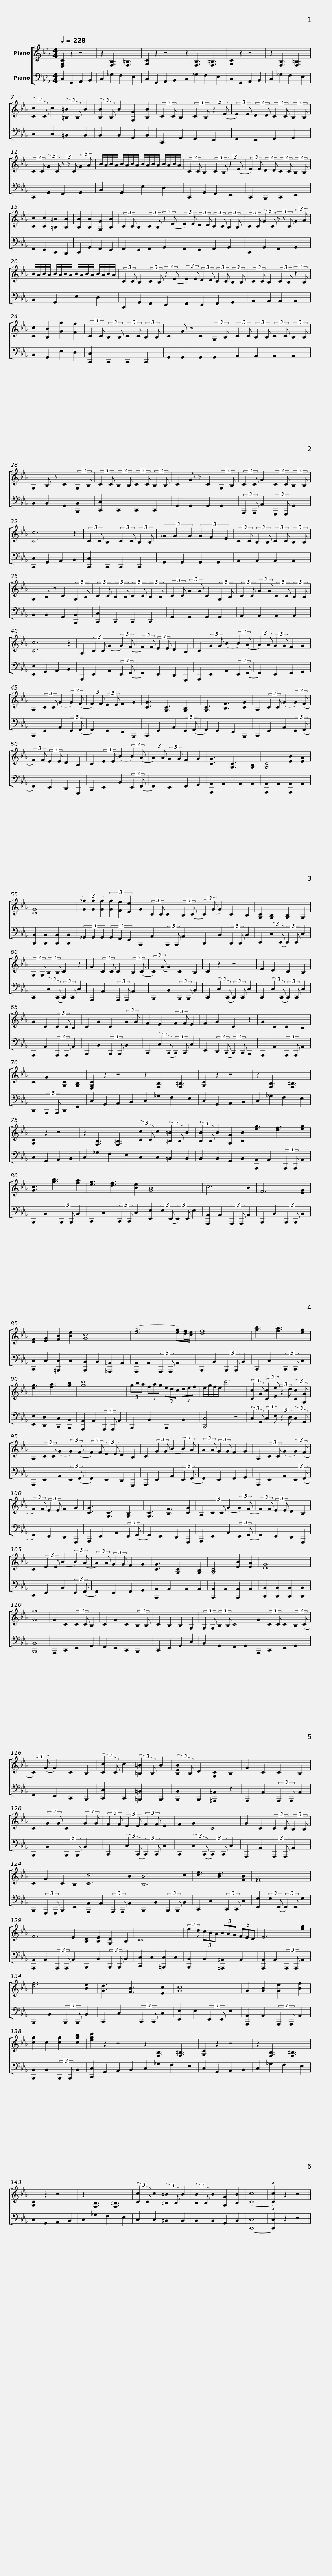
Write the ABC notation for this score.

X:1
%%score [ 1 2 ]
L:1/8
Q:1/4=228
M:4/4
I:linebreak $
K:Eb
V:1 treble
V:2 bass
V:1
 [E,G,C]2 z2 z4 | z2 [F,B,]3 [F,=B,]3 | [G,C]2 z2 z4 | z2 [F,B,]3 [F,=B,]3 | [G,C]2 z2 z4 | %5
 z2 [F,B,]3 [F,=B,]3 | (3:2:2[Cc]2 C c2 (3:2:2[=B,=B]2 B, B2 |$ (3:2:2[B,B]2 B, B2 [G,G]2 [B,B]2 | (3:2:2C2 C B,2 (3:2:2C2 B, (3:2:2z2 (E | (3:2:2E2) E (3:2:2D2 D (3:2:2C2 C (3:2:2B,2 B, | %10
 (3:2:2C2 C (3:2:2G2 C (3z z C (3:2:2G2 A |$ B/A/B/A/ B/A/B/A/ B/A/B/A/ B/A/B/A/ | (3:2:2C2 C B,2 (3:2:2C2 B, (3:2:2z2 (E | (3:2:2E2) E (3:2:2D2 D (3:2:2C2 C (3:2:2B,2 B, | [Cc]2 [Cc]2 [=B,=B]2 [B,B]2 |$ %15
 [B,B]2 [B,B]2 [G,G]2 [B,B]2 | (3:2:2C2 C B,2 (3:2:2C2 B, (3:2:2z2 (E | (3:2:2E2) E (3:2:2D2 D (3:2:2C2 C (3:2:2B,2 B, | (3:2:2C2 C (3:2:2G2 C (3z z C (3:2:2G2 A |$ B/A/B/A/ B/A/B/A/ B/A/B/A/ B/A/B/A/ | %20
 (3:2:2C2 C B,2 (3:2:2C2 B, (3:2:2z2 (E | (3:2:2E2) E (3:2:2D2 D (3:2:2C2 C (3:2:2B,2 B, |$ (3:2:2C2 C B,2 (3:2:2C2 B, (3:2:2z2 B, | [Cc]2 [B,B]2 [Gg]2 [Ff]2 | (3:2:2C2 C (3:2:2B,2 B, (3:2:2C2 C (3:2:2B,2 B, | %25
 C2 G z C2 (3:2:2G,2 B, |$ (3:2:2C2 C (3:2:2B,2 B, (3:2:2C2 C (3:2:2B,2 B, | G,2 B, z C2 (3:2:2G,2 B, | (3:2:2C2 C (3:2:2B,2 B, (3:2:2C2 C (3:2:2B,2 B, | C2 G z C2 (3:2:2G,2 B, |$ %30
 (3:2:2C2 C G2 (3:2:2C2 C (3:2:2B,2 B, | [Cc]6 z2 | (3:2:2C2 C B,2 (3:2:2C2 C (3:2:2B,2 B, | (3_G2 G2 G2 (3G2 F2 E2 |$ (3:2:2C2 C (3:2:2B,2 B, (3:2:2C2 C (3:2:2B,2 B, | %35
 G,2 B, z C2 (3:2:2G,2 B, | (3:2:2C2 C (3:2:2B,2 B, (3:2:2C2 C (3:2:2B,2 B, | (3:2:2C2 C (3:2:2G2 G C2 (3:2:2G,2 B, |$ (3:2:2C2 C (3:2:2G2 G (3:2:2C2 C (3:2:2B,2 B, | [Cc]6 z2 | %40
 A,2 (3:2:2C2 C (G2 (3:2:2G2) (F | (3:2:2F2) F (3:2:2E2 E D2 B,2 | C2 (3:2:2G2 G (B2 (3:2:2B2) (A |$ (3:2:2A2) A (3:2:2G2 G F2 G2 | A,2 (3:2:2C2 C (G2 (3:2:2G2) (F | %45
 (3:2:2F2) F (3:2:2E2 E F2 G2 | [CG]3 [G,C]3 [G,B,]2 | [G,C]3 [B,F]3 [CG]2 |$ A,2 (3:2:2C2 C (G2 (3:2:2G2) (F | (3:2:2F2) F (3:2:2E2 E D2 B,2 | %50
 C2 (3:2:2E2 E (B2 (3:2:2B2) (A | (3:2:2A2) A (3:2:2G2 G F2 G2 | [CG]3 [G,C]3 [G,B,]2 | [G,C]4 [EB]2 [EA]2 |$ [DG]8 | %55
 (3[G_g]2 [Gg]2 [Gg]2 (3[Gg]2 [Ff]2 [Ee]2 | G2 (3:2:2C2 C C2 (3:2:2B,2 (C | (3:2:2C2) (G G2) C2 B,2 | [G,C]2 [G,B,]2 [G,B,]2 G,2 |$ (3:2:2G,2 G, (3:2:2B,2 B, C2 z2 | %60
 G2 (3:2:2C2 C C2 (3:2:2B,2 (C | (3:2:2C2) (G G2) C2 B,2 | C2 z2 z4 |$ E2 D2 C2 B,2 | G2 C2 (3:2:2C2 C B,2 | %65
 C2 G2 C2 (3:2:2G2 G | F2 E2 (3:2:2F2 F E2 | F2 G2 C2 z2 |$ G2 C2 C2 B,2 | C2 G2 [G,C]2 [G,B,]2 | %70
 [E,G,C]2 z2 z4 | z2 [F,B,]3 [F,=B,]3 | [G,C]2 z2 z4 | z2 [F,B,]3 [F,=B,]3 | [G,C]2 z2 z4 |$ %75
 z2 [F,B,]3 [F,=B,]3 | (3:2:2[Cc]2 C c2 (3:2:2[=B,=B]2 B, B2 | (3:2:2[B,B]2 B, B2 [G,G]2 [B,B]2 | [eg]3 [df]3 [eg]2 | [Gc]3 [gb]3 [fa]2 |$ %80
 [eg]3 [df]3 [Be]2 | [GB]8 | c6 B2 | F6 [EG]2 | [DF]2 [EG]2 [FB]2 [Be]2 | %85
 [Gc]8 |$ ([eg]6 [eg])[df]/[ce]/ | [df]8 | [gb]3 [fa]3 [eg]2 | [eg]3 [fa]3 [gb]2 | %90
 [gc']8 |$ (3gba (3fag (3edc (3def | e/g/f/e/ c'6 | (3:2:2[Cc]2 G (3:2:2[Cc]2 [Ee] (3:2:2z2 d (3:2:2[Cc]2 [G,G] | A,2 (3:2:2C2 C (G2 (3:2:2G2) (F |$ %95
 (3:2:2F2) F (3:2:2E2 E D2 B,2 | C2 (3:2:2G2 G (B2 (3:2:2B2) A | (3:2:2A2 A (3:2:2G2 G F2 G2 | A,2 (3:2:2C2 C (G2 (3:2:2G2) (F | (3:2:2F2) F (3:2:2E2 E F2 G2 |$ %100
 [CG]3 [G,C]3 [G,B,]2 | [G,C]3 [B,F]3 [CG]2 | A,2 (3:2:2C2 C (G2 (3:2:2G2) (F | (3:2:2F2) F (3:2:2E2 E D2 B,2 | C2 (3:2:2E2 E (B2 (3:2:2B2) (A |$ %105
 (3:2:2A2) A (3:2:2G2 G F2 G2 | [CG]3 [G,C]3 [G,B,]2 | [G,C]4 [EB]2 [EA]2 | [DG]8 | [Gg]8 | %110
 G2 C2 (3:2:2C2 C B,2 | C2 G2 C2 (3:2:2B,2 B, |$ C2 B,2 B,2 G,2 | (3:2:2G,2 G, (3:2:2B,2 B, C4 | G2 (3:2:2C2 C C2 (3:2:2B,2 (C | %115
 (3:2:2C2) (G G2) C2 B,2 | (3:2:2[Cc]2 C c2 (3:2:2[=B,=B]2 B, B2 |$ (3:2:2[B,EB]2 B, D2 [G,C]2 B,2 | G2 C2 C2 B,2 | C2 (3:2:2G2 G C2 (3:2:2G2 G | %120
 (3:2:2F2 F (3:2:2E2 E (3:2:2F2 F E2 | F2 G2 C4 |$ G2 C2 (3:2:2C2 C (3:2:2B,2 B, | C2 G2 C2 B,2 | [Cc]6 B2 | %125
 [B,B]6 c2 | [ce]3 [Bd]3 [FB]2 | [EG]8 |$ F6 E2 | [B,D]2 [B,E]2 [G,D]2 B,2 | %130
 C8 | (3:2:2e2 d (3cBA (3BAG (3FED | E6 [eg]2 | [df]6 [Be]2 |$ [Gd]3 [FB]3 [Ec]2 | %135
 [Gc]8 | G2 [GB]2 [Ge]2 [Bf]2 | [cg]2 c2 [cg]2 [cgb]2 | [egc']2 z2 z4 | z2 [F,B,]3 [F,=B,]3 | %140
 [G,C]2 z2 z4 |$ z2 [F,B,]3 [F,=B,]3 | [G,C]2 z2 z4 | z2 [F,B,]3 [F,=B,]3 | (3:2:2[Cc]2 C c2 (3:2:2[=B,=B]2 B, B2 | %145
 (3:2:2[B,B]2 B, B2 [G,G]2 [B,B]2 | ([Cc]8 | !^![Cc]2) z2 z4 |] %148
V:2
 C,2 G,,2 A,,2 B,,2 | C,2 _G,2 F,2 E,2 | C,2 G,,2 A,,2 B,,2 | C,2 _G,2 F,2 E,2 | C,2 G,,2 A,,2 B,,2 | %5
 C,2 _G,2 F,2 E,2 | C,2 C,2 =B,,2 B,,2 |$ B,,2 B,,2 G,,2 B,,2 | C,,2 G,,2 F,,2 E,,2 | F,,2 E,,2 F,,2 G,,2 | %10
 C,,2 G,,2 F,,2 G,,2 |$ B,,2 G,,2 E,2 D,2 | C,,2 G,,2 F,,2 E,,2 | C,,2 B,,,2 C,,2 E,,2 | F,,2 E,,2 C,,2 B,,,2 |$ %15
 C,,2 G,,2 F,,2 E,,2 | F,,2 E,,2 F,,2 G,,2 | F,,2 E,,2 F,,2 G,,2 | C,,2 G,,2 F,,2 G,,2 |$ B,,2 G,,2 E,2 D,2 | %20
 C,,2 G,,2 F,,2 E,,2 | F,,2 E,,2 F,,2 G,,2 |$ A,,2 A,,2 A,,2 A,,2 | B,,2 G,,2 E,2 D,2 | [C,,C,]2 C,,2 C,,2 C,,2 | %25
 G,,2 G,,2 G,,2 G,,2 |$ A,,2 A,,2 A,,2 A,,2 | B,,2 B,,2 G,,2 [B,,,B,,]2 | [C,,C,]2 C,,2 C,,2 C,,2 | G,,2 G,,2 G,,2 G,,2 |$ %30
 (3:2:2A,,,2 A,,, A,,2 (3:2:2G,,,2 G,,, G,,2 | [C,,C,]2 G,,2 A,,2 B,,2 | [C,,C,]2 C,,2 C,,2 C,,2 | G,,2 G,,2 G,,2 G,,2 |$ A,,2 A,,2 A,,2 A,,2 | %35
 B,,2 B,,2 G,,2 [B,,,B,,]2 | [C,,C,]2 C,,2 C,,2 C,,2 | G,,2 G,,2 G,,2 G,,2 |$ A,,2 A,,2 A,,2 A,,2 | [E,,E,]2 G,,2 A,,2 B,,2 | %40
 A,,,2 E,,2 A,,2 (3:2:2E,,2 (F,, | F,,2) E,,2 D,,2 G,,,2 | A,,,2 E,,2 A,,2 (3:2:2E,,2 (F,, |$ F,,2) E,,2 F,,2 G,,2 | A,,,2 E,,2 A,,2 (3:2:2E,,2 (F,, | %45
 F,,2) E,,2 D,,2 G,,,2 | A,,,2 E,,2 A,,2 (3:2:2E,,2 (F,, | F,,2) E,,2 D,,2 G,,,2 |$ A,,,2 E,,2 A,,2 (3:2:2E,,2 (F,, | F,,2) E,,2 D,,2 G,,,2 | %50
 C,,2 E,,2 B,,2 (3:2:2E,,2 (F,, | F,,2) E,,2 F,,2 G,,2 | [A,,,A,,]2 A,,2 A,,2 A,,2 | [A,,,A,,]2 A,,2 [A,,,A,,]2 A,,2 |$ [B,,,B,,]2 [B,,,B,,]2 [B,,,B,,]2 [B,,,B,,]2 | %55
 (3_G,,2 G,,2 G,,2 (3G,,2 F,,2 E,,2 | A,,,2 A,,2 (3:2:2A,,,2 A,,, A,,2 | B,,,2 B,,2 (3:2:2B,,,2 B,,, B,,2 | C,,2 (3:2:2C,2 (C,, (3:2:2C,,2) C,, C,2 |$ C,,2 (3:2:2C,2 (C,, (3:2:2C,,2) C,, C,2 | %60
 A,,,2 A,,2 (3:2:2A,,,2 A,,, A,,2 | B,,,2 B,,2 (3:2:2B,,,2 B,,, B,,2 | C,,2 (3:2:2C,2 (C,, (3:2:2C,,2) C,, C,2 |$ C,,2 (3:2:2C,2 (C,, (3:2:2C,,2) C,, C,2 | A,,,2 A,,2 (3:2:2A,,,2 A,,, A,,2 | %65
 B,,,2 B,,2 (3:2:2B,,,2 B,,, B,,2 | C,,2 (3:2:2C,2 (C,, (3:2:2C,,2) C,, C,2 | E,,2 (3:2:2D,,2 (C,, (3:2:2C,,2) C,, B,,,2 |$ A,,,2 A,,2 (3:2:2A,,,2 A,,, A,,2 | B,,,2 (3:2:2G,,,2 G,,, B,,,2 E,,2 | %70
 C,2 G,,2 A,,2 B,,2 | C,2 _G,2 F,2 E,2 | C,2 G,,2 A,,2 B,,2 | C,2 _G,2 F,2 E,2 | C,2 G,,2 A,,2 B,,2 |$ %75
 C,2 _G,2 F,2 E,2 | C,2 C,2 =B,,2 B,,2 | B,,2 B,,2 G,,2 B,,2 | [A,,,A,,]2 A,,2 (3:2:2A,,,2 A,,, A,,2 | B,,,2 B,,2 (3:2:2B,,,2 B,,, B,,2 |$ %80
 C,,2 C,2 (3:2:2C,,2 C,, C,2 | [E,,E,]2 (3:2:2E,2 (E,, (3:2:2E,,2) E,, E,2 | [A,,,A,,]2 A,,2 (3:2:2A,,,2 A,,, A,,2 | B,,,2 B,,2 (3:2:2B,,,2 B,,, B,,2 | [C,,C,]2 C,2 [=B,,,C,]2 C,2 | %85
 [B,,,B,,]2 B,,2 [=A,,,=A,,]2 A,,2 |$ [A,,,A,,]2 A,,2 (3:2:2A,,,2 A,,, A,,2 | B,,,2 B,,2 (3:2:2B,,,2 B,,, B,,2 | C,,2 C,2 (3:2:2C,,2 C,, C,2 | [E,,E,]2 [D,,D,]2 [C,,C,]2 [B,,,B,,]2 | %90
 [A,,,A,,]2 A,,2 (3:2:2A,,,2 A,,, A,,2 |$ B,,,2 B,,2 B,,,2 B,,2 | [C,,C,]4 z4 | (3:2:2C,2 G,, (3:2:2C,2 E, (3:2:2z2 D, (3:2:2C,2 G,, | A,,,2 E,,2 A,,2 (3:2:2E,,2 (F,, |$ %95
 F,,2) E,,2 D,,2 G,,,2 | A,,,2 E,,2 A,,2 (3:2:2E,,2 (F,, | F,,2) E,,2 F,,2 G,,2 | A,,,2 E,,2 A,,2 (3:2:2E,,2 (F,, | F,,2) E,,2 D,,2 G,,,2 |$ %100
 A,,,2 E,,2 A,,2 (3:2:2E,,2 (F,, | F,,2) E,,2 D,,2 G,,,2 | A,,,2 E,,2 A,,2 (3:2:2E,,2 (F,, | F,,2) E,,2 D,,2 G,,,2 | C,,2 E,,2 B,,2 (3:2:2E,,2 (F,, |$ %105
 F,,2) E,,2 F,,2 G,,2 | [A,,,A,,]2 A,,2 A,,2 A,,2 | [A,,,A,,]2 A,,2 [A,,,A,,]2 A,,2 | [B,,,B,,]2 [B,,,B,,]2 [B,,,B,,]2 [B,,,B,,]2 | [B,,,B,,]8 | %110
 A,,,2 C,,2 E,,2 G,,2 | F,,2 E,,2 C,,2 B,,,2 |$ C,,2 E,,2 G,,2 C,2 | B,,2 G,,2 F,,2 G,,2 | A,,,2 C,,2 E,,2 G,,2 | %115
 F,,2 E,,2 C,,2 B,,,2 | [C,,C,]2 C,,2 [=B,,,=B,,]2 B,,,2 |$ [B,,,B,,]2 B,,,2 [=A,,,=A,,]2 z2 | A,,,2 A,,2 (3:2:2A,,,2 A,,, A,,2 | B,,,2 B,,2 (3:2:2B,,,2 B,,, B,,2 | %120
 C,,2 (3:2:2C,2 (C,, (3:2:2C,,2) C,, C,2 | C,,2 (3:2:2C,2 (C,, (3:2:2C,,2) C,, C,2 |$ A,,,2 A,,2 (3:2:2A,,,2 A,,, A,,2 | B,,,2 (3:2:2G,,,2 G,,, B,,,2 E,,2 | [A,,,A,,]2 A,,2 (3:2:2A,,,2 A,,, A,,2 | %125
 B,,,2 B,,2 (3:2:2B,,,2 B,,, B,,2 | C,,2 C,2 (3:2:2C,,2 C,, C,2 | [E,,E,]2 (3:2:2E,2 (E,, (3:2:2E,,2) E,, E,2 |$ [A,,,A,,]2 A,,2 (3:2:2A,,,2 A,,, A,,2 | B,,,2 B,,2 (3:2:2B,,,2 B,,, B,,2 | %130
 [C,,C,]2 C,2 [=B,,,C,]2 C,2 | [B,,,B,,]2 B,,2 [=A,,,=A,,]2 A,,2 | [A,,,A,,]2 A,,2 (3:2:2A,,,2 A,,, A,,2 | B,,,2 B,,2 (3:2:2B,,,2 B,,, B,,2 |$ C,,2 C,2 (3:2:2C,,2 C,, C,2 | %135
 [E,,E,]2 E,2 (3:2:2E,,2 E,, E,2 | [A,,,A,,]2 A,,2 (3:2:2A,,,2 A,,, A,,2 | [B,,,B,,]2 B,,2 (3:2:2B,,,2 B,,, B,,2 | [C,,C,]2 G,,2 A,,2 B,,2 | C,2 _G,2 F,2 E,2 | %140
 C,2 G,,2 A,,2 B,,2 |$ C,2 _G,2 F,2 E,2 | C,2 G,,2 A,,2 B,,2 | C,2 _G,2 F,2 E,2 | C,2 C,2 =B,,2 B,,2 | %145
 B,,2 B,,2 G,,2 B,,2 | ([C,,C,]8 | !^![C,,C,]2) z2 z4 |] %148
